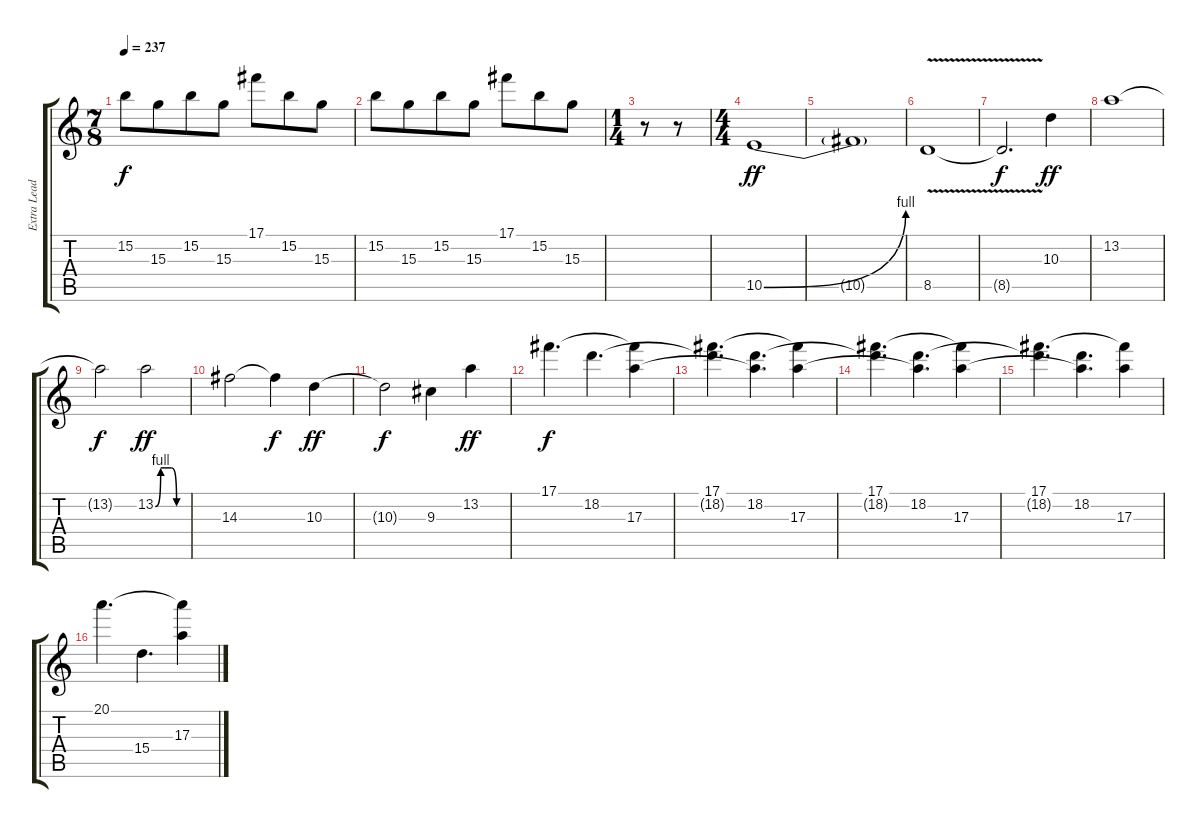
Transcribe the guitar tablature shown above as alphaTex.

\track ("Extra Lead" "Extra Lead") {instrument distortionguitar}
\staff {score tabs}
\tuning (Db4 Ab3 E3 B2 Gb2 B1) {hide}
\ts (7 8)
\tempo 237
\clef g2
\ks c
15.2.8{dy f} 15.3.8 15.2.8 15.3.8 17.1.8 15.2.8 15.3.8 |
15.2.8 15.3.8 15.2.8 15.3.8 17.1.8 15.2.8 15.3.8 |
\ts (1 4)
r.8 r.8 |
\ts (4 4)
10.5{be (bend 0 0 60 4)}.1{dy ff} |
10.5{t}.1 |
8.5{v}.1 |
8.5{t}.2{d dy f} 10.3.4{dy ff} |
13.2.1 |
13.2{t}.2{dy f} 13.2{be (custom 0 0 10 4 20 4 30 4 40 0 60 0)}.2{dy ff} |
14.3.2 14.3{t}.4{dy f} 10.3.4{dy ff} |
10.3{t}.2{dy f} 9.3.4 13.2.4{dy ff} |
17.1.4{d dy f} 18.2.4{d} (17.1{t} 17.3).4 |
(17.1 18.2{t}).4{d} (18.2 17.3{t}).4{d} (17.1{t} 17.3).4 |
(17.1 18.2{t}).4{d} (18.2 17.3{t}).4{d} (17.1{t} 17.3).4 |
(17.1 18.2{t}).4{d} (18.2 17.3{t}).4{d} (17.1{t} 17.3).4 |
20.1.4{d} 15.4.4{d} (20.1{t} 17.3).4
